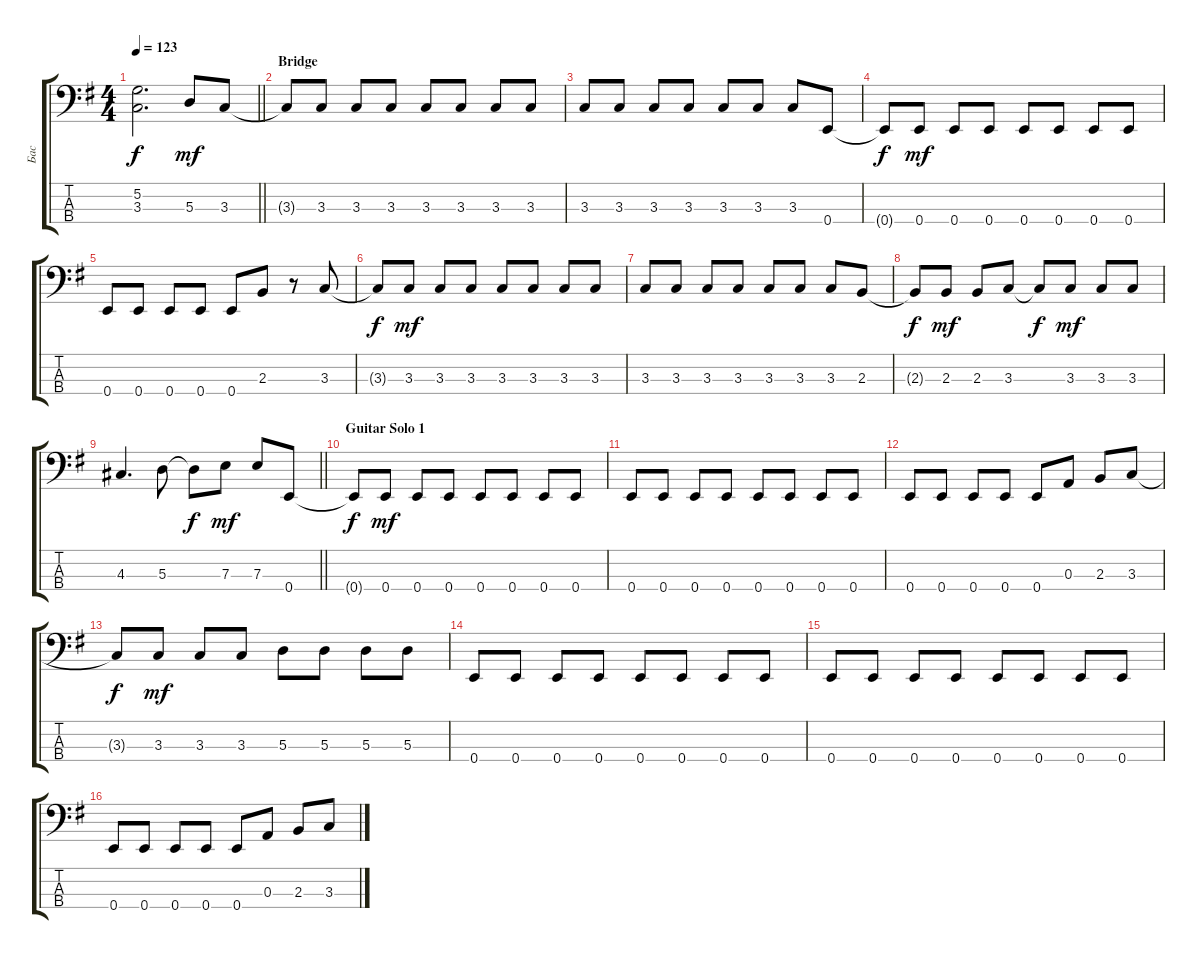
\track ("Бас" "Бас") {instrument electricbassfinger}
\staff {score tabs}
\tuning (G2 D2 A1 E1) {hide}
\ts (4 4)
\tempo 123
\clef f4
\barLineRight lightlight
\ks eminor
(5.2{t} 3.3{t}).2{d dy f} 5.3.8{dy mf} 3.3.8 |
\section ("" "Bridge")
3.3{t}.8 3.3.8 3.3.8 3.3.8 3.3.8 3.3.8 3.3.8 3.3.8 |
3.3.8 3.3.8 3.3.8 3.3.8 3.3.8 3.3.8 3.3.8 0.4.8 |
0.4{t}.8{dy f} 0.4.8{dy mf} 0.4.8 0.4.8 0.4.8 0.4.8 0.4.8 0.4.8 |
0.4.8 0.4.8 0.4.8 0.4.8 0.4.8 2.3.8 r.8 3.3.8 |
3.3{t}.8{dy f} 3.3.8{dy mf} 3.3.8 3.3.8 3.3.8 3.3.8 3.3.8 3.3.8 |
3.3.8 3.3.8 3.3.8 3.3.8 3.3.8 3.3.8 3.3.8 2.3.8 |
2.3{t}.8{dy f} 2.3.8{dy mf} 2.3.8 3.3.8 3.3{t}.8{dy f} 3.3.8{dy mf} 3.3.8 3.3.8 |
\barLineRight lightlight
4.3.4{d} 5.3.8 5.3{t}.8{dy f} 7.3.8{dy mf} 7.3.8 0.4.8 |
\section ("" "Guitar Solo 1")
0.4{t}.8{dy f} 0.4.8{dy mf} 0.4.8 0.4.8 0.4.8 0.4.8 0.4.8 0.4.8 |
0.4.8 0.4.8 0.4.8 0.4.8 0.4.8 0.4.8 0.4.8 0.4.8 |
0.4.8 0.4.8 0.4.8 0.4.8 0.4.8 0.3.8 2.3.8 3.3.8 |
3.3{t}.8{dy f} 3.3.8{dy mf} 3.3.8 3.3.8 5.3.8 5.3.8 5.3.8 5.3.8 |
0.4.8 0.4.8 0.4.8 0.4.8 0.4.8 0.4.8 0.4.8 0.4.8 |
0.4.8 0.4.8 0.4.8 0.4.8 0.4.8 0.4.8 0.4.8 0.4.8 |
0.4.8 0.4.8 0.4.8 0.4.8 0.4.8 0.3.8 2.3.8 3.3.8
